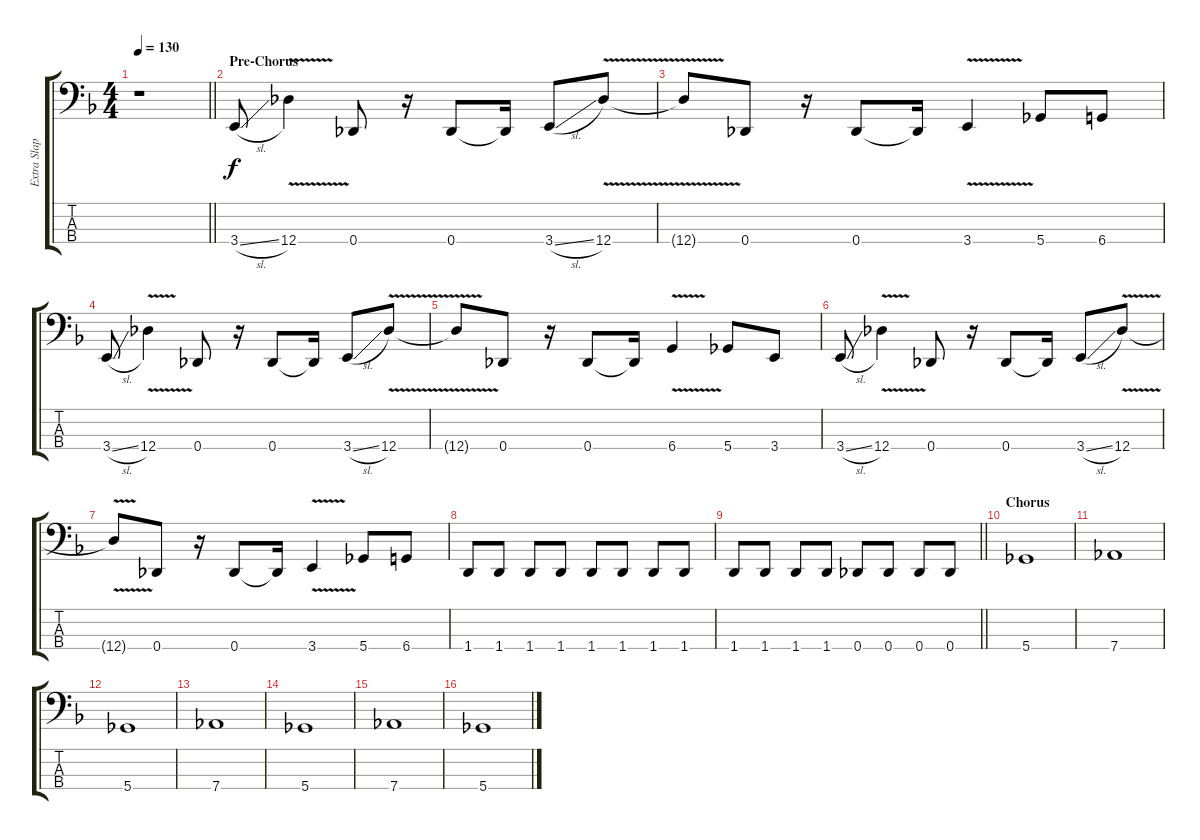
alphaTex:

\track ("Extra SlapBass" "Extra Slap") {instrument slapbass2}
\staff {score tabs}
\tuning (Gb2 Db2 Ab1 Db1) {hide}
\ts (4 4)
\tempo 130
\clef f4
\barLineRight lightlight
\ks f
r.1{dy f} |
\section ("" "Pre-Chorus")
3.4{sl}.8 12.4{v}.4 0.4.8 r.16 0.4.8 0.4{t}.16 3.4{sl}.8 12.4{v}.8 |
12.4{t}.8 0.4.8 r.16 0.4.8 0.4{t}.16 3.4{v}.4 5.4.8 6.4.8 |
3.4{sl}.8 12.4{v}.4 0.4.8 r.16 0.4.8 0.4{t}.16 3.4{sl}.8 12.4{v}.8 |
12.4{t}.8 0.4.8 r.16 0.4.8 0.4{t}.16 6.4{v}.4 5.4.8 3.4.8 |
3.4{sl}.8 12.4{v}.4 0.4.8 r.16 0.4.8 0.4{t}.16 3.4{sl}.8 12.4{v}.8 |
12.4{t}.8 0.4.8 r.16 0.4.8 0.4{t}.16 3.4{v}.4 5.4.8 6.4.8 |
1.4.8 1.4.8 1.4.8 1.4.8 1.4.8 1.4.8 1.4.8 1.4.8 |
\barLineRight lightlight
1.4.8 1.4.8 1.4.8 1.4.8 0.4.8 0.4.8 0.4.8 0.4.8 |
\section ("" "Chorus")
5.4.1 |
7.4.1 |
5.4.1 |
7.4.1 |
5.4.1 |
7.4.1 |
5.4.1
